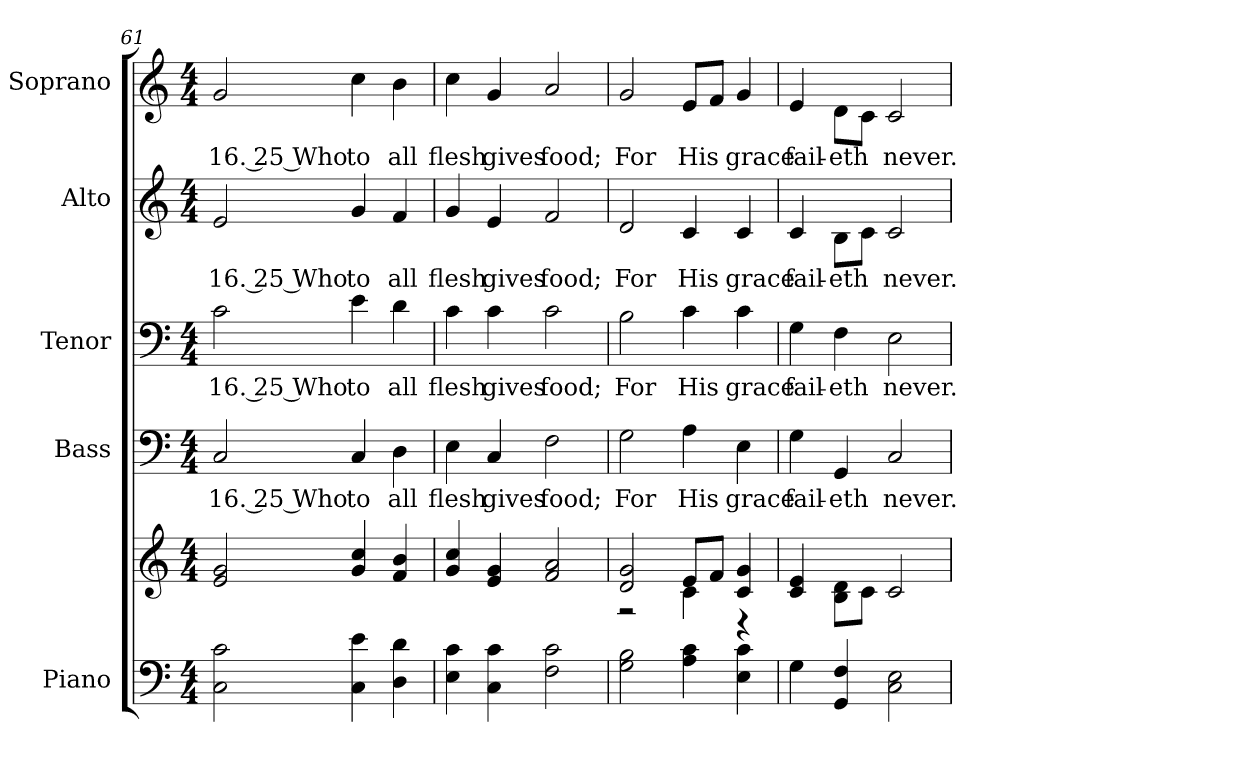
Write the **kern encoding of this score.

**kern	**kern	**kern	**text	**kern	**text	**kern	**text	**kern	**text
*part5	*part5	*part4	*part4	*part3	*part3	*part2	*part2	*part1	*part1
*staff6	*staff5	*staff4	*staff4	*staff3	*staff3	*staff2	*staff2	*staff1	*staff1
*I"Piano	*	*I"Bass	*	*I"Tenor	*	*I"Alto	*	*I"Soprano	*
*I'Pno.	*	*I'B.	*	*I'T.	*	*I'A.	*	*I'S.	*
*clefF4	*clefG2	*clefF4	*	*clefF4	*	*clefG2	*	*clefG2	*
*k[]	*k[]	*k[]	*	*k[]	*	*k[]	*	*k[]	*
*C:	*C:	*C:	*	*C:	*	*C:	*	*C:	*
*M4/4	*M4/4	*M4/4	*	*M4/4	*	*M4/4	*	*M4/4	*
=61	=61	=61	=61	=61	=61	=61	=61	=61	=61
!	!	!	!LO:LY:b:color=#000000	!	!	!	!	!	!
!	!	!	!	!	!LO:LY:b:color=#000000	!	!	!	!
!	!	!	!	!	!	!	!LO:LY:b:color=#000000	!	!
!	!	!	!	!	!	!	!	!	!LO:LY:b:color=#000000
2Ci\ 2ci	2ei/ 2gi	2Ci/	16. 25 Who	2ci\	16. 25 Who	2ei/	16. 25 Who	2gi/	16. 25 Who
!	!	!	!LO:LY:b:color=#000000	!	!	!	!	!	!
!	!	!	!	!	!LO:LY:b:color=#000000	!	!	!	!
!	!	!	!	!	!	!	!LO:LY:b:color=#000000	!	!
!	!	!	!	!	!	!	!	!	!LO:LY:b:color=#000000
4Ci\ 4ei	4gi/ 4cci	4Ci/	to	4ei\	to	4gi/	to	4cci\	to
!	!	!	!LO:LY:b:color=#000000	!	!	!	!	!	!
!	!	!	!	!	!LO:LY:b:color=#000000	!	!	!	!
!	!	!	!	!	!	!	!LO:LY:b:color=#000000	!	!
!	!	!	!	!	!	!	!	!	!LO:LY:b:color=#000000
4Di\ 4di	4fi/ 4bi	4Di\	all	4di\	all	4fi/	all	4bi\	all
=62	=62	=62	=62	=62	=62	=62	=62	=62	=62
!	!	!	!LO:LY:b:color=#000000	!	!	!	!	!	!
!	!	!	!	!	!LO:LY:b:color=#000000	!	!	!	!
!	!	!	!	!	!	!	!LO:LY:b:color=#000000	!	!
!	!	!	!	!	!	!	!	!	!LO:LY:b:color=#000000
4Ei\ 4ci	4gi/ 4cci	4Ei\	flesh	4ci\	flesh	4gi/	flesh	4cci\	flesh
!	!	!	!LO:LY:b:color=#000000	!	!	!	!	!	!
!	!	!	!	!	!LO:LY:b:color=#000000	!	!	!	!
!	!	!	!	!	!	!	!LO:LY:b:color=#000000	!	!
!	!	!	!	!	!	!	!	!	!LO:LY:b:color=#000000
4Ci\ 4ci	4ei/ 4gi	4Ci/	gives	4ci\	gives	4ei/	gives	4gi/	gives
!	!	!	!LO:LY:b:color=#000000	!	!	!	!	!	!
!	!	!	!	!	!LO:LY:b:color=#000000	!	!	!	!
!	!	!	!	!	!	!	!LO:LY:b:color=#000000	!	!
!	!	!	!	!	!	!	!	!	!LO:LY:b:color=#000000
2Fi\ 2ci	2fi/ 2ai	2Fi\	food;	2ci\	food;	2fi/	food;	2ai/	food;
!!LO:PB:g=z
=63	=63	=63	=63	=63	=63	=63	=63	=63	=63
*	*^	*	*	*	*	*	*	*	*
!	!	!	!	!LO:LY:b:color=#000000	!	!	!	!	!	!
!	!	!	!	!	!	!LO:LY:b:color=#000000	!	!	!	!
!	!	!	!	!	!	!	!	!LO:LY:b:color=#000000	!	!
!	!	!	!	!	!	!	!	!	!	!LO:LY:b:color=#000000
2Gi\ 2Bi	2di/ 2gi	2r	2Gi\	For	2Bi\	For	2di/	For	2gi/	For
!	!	!	!	!LO:LY:b:color=#000000	!	!	!	!	!	!
!	!	!	!	!	!	!LO:LY:b:color=#000000	!	!	!	!
!	!	!	!	!	!	!	!	!LO:LY:b:color=#000000	!	!
!	!	!	!	!	!	!	!	!	!	!LO:LY:b:color=#000000
4Ai\ 4ci	8ei/L	4ci\	4Ai\	His	4ci\	His	4ci/	His	8ei/L	His
.	8fi/J	.	.	.	.	.	.	.	8fi/J	.
!	!	!	!	!LO:LY:b:color=#000000	!	!	!	!	!	!
!	!	!	!	!	!	!LO:LY:b:color=#000000	!	!	!	!
!	!	!	!	!	!	!	!	!LO:LY:b:color=#000000	!	!
!	!	!	!	!	!	!	!	!	!	!LO:LY:b:color=#000000
4Ei\ 4ci	4ci/ 4gi	4r	4Ei\	grace	4ci\	grace	4ci/	grace	4gi/	grace
*	*v	*v	*	*	*	*	*	*	*	*
=64	=64	=64	=64	=64	=64	=64	=64	=64	=64
*	*^	*	*	*	*	*	*	*	*
!	!	!	!	!LO:LY:b:color=#000000	!	!	!	!	!	!
*	*v	*v	*	*	*	*	*	*	*	*
*	*^	*	*	*	*	*	*	*	*
!	!	!	!	!	!	!LO:LY:b:color=#000000	!	!	!	!
*	*v	*v	*	*	*	*	*	*	*	*
*	*^	*	*	*	*	*	*	*	*
!	!	!	!	!	!	!	!	!LO:LY:b:color=#000000	!	!
*	*v	*v	*	*	*	*	*	*	*	*
*	*^	*	*	*	*	*	*	*	*
!	!	!	!	!	!	!	!	!	!	!LO:LY:b:color=#000000
*	*v	*v	*	*	*	*	*	*	*	*
4Gi\	4ci/ 4ei	4Gi\	fail-	4Gi\	fail-	4ci/	fail-	4ei/	fail-
!	!	!	!LO:LY:b:color=#000000	!	!	!	!	!	!
!	!	!	!	!	!LO:LY:b:color=#000000	!	!	!	!
!	!	!	!	!	!	!	!LO:LY:b:color=#000000	!	!
!	!	!	!	!	!	!	!	!	!LO:LY:b:color=#000000
4GGi/ 4Fi	8Bi\ 8diL	4GGi/	-eth	4Fi\	-eth	8Bi\L	-eth	8di\L	-eth
.	8ci\J	.	.	.	.	8ci\J	.	8ci\J	.
!	!	!	!LO:LY:b:color=#000000	!	!	!	!	!	!
!	!	!	!	!	!LO:LY:b:color=#000000	!	!	!	!
!	!	!	!	!	!	!	!LO:LY:b:color=#000000	!	!
!	!	!	!	!	!	!	!	!	!LO:LY:b:color=#000000
2Ci\ 2Ei	2ci/	2Ci/	never.	2Ei\	never.	2ci/	never.	2ci/	never.
=	=	=	=	=	=	=	=	=	=
*-	*-	*-	*-	*-	*-	*-	*-	*-	*-
